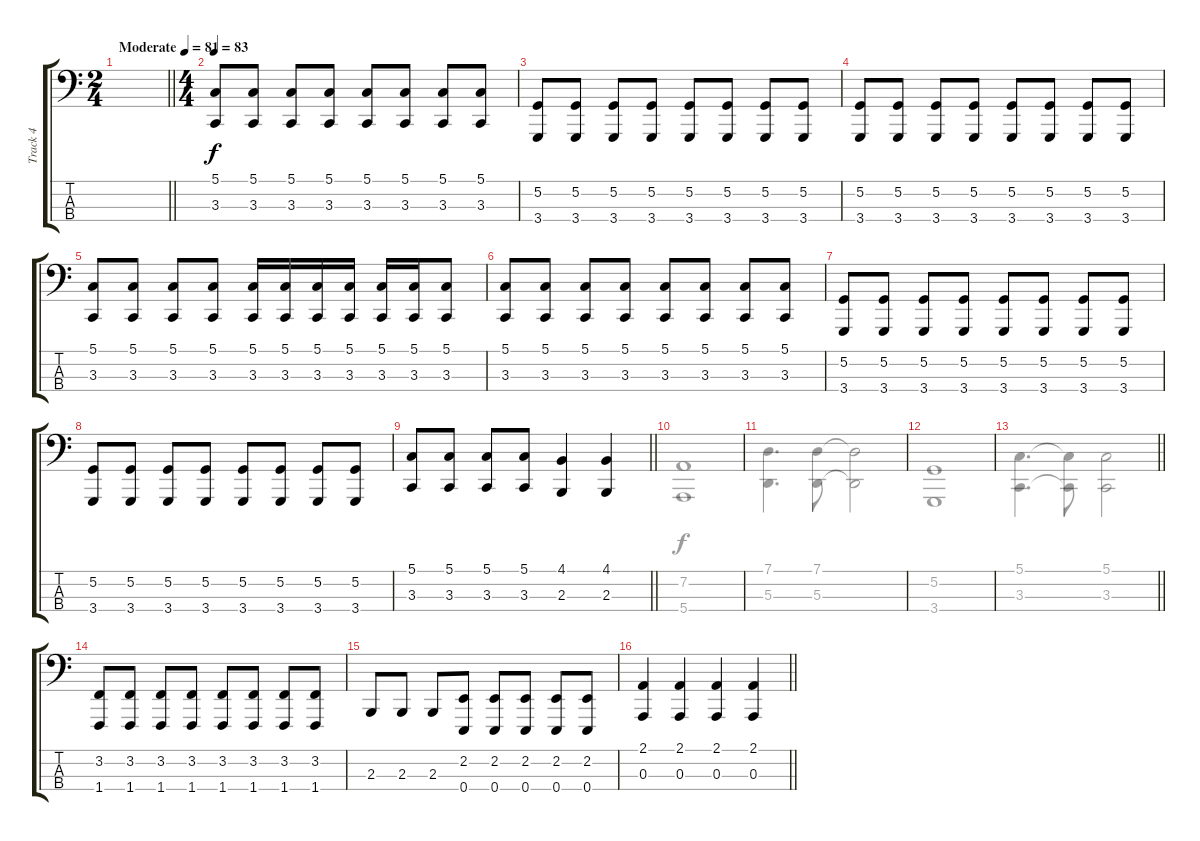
\track ("Track 4" "Track 4") {instrument acousticgrandpiano}
\staff {score tabs}
\tuning (G2 D2 A1 E1) {hide}
\voice
\ts (2 4)
\tempo (81 "Moderate")
\tempo 67
\tempo (81 "Moderate")
\clef f4
\barLineRight lightlight
\ks c
|
\ts (4 4)
\tempo 83
(5.1 3.3).8 (5.1 3.3).8 (5.1 3.3).8 (5.1 3.3).8 (5.1 3.3).8 (5.1 3.3).8 (5.1 3.3).8 (5.1 3.3).8 |
(5.2 3.4).8 (5.2 3.4).8 (5.2 3.4).8 (5.2 3.4).8 (5.2 3.4).8 (5.2 3.4).8 (5.2 3.4).8 (5.2 3.4).8 |
(5.2 3.4).8 (5.2 3.4).8 (5.2 3.4).8 (5.2 3.4).8 (5.2 3.4).8 (5.2 3.4).8 (5.2 3.4).8 (5.2 3.4).8 |
(5.1 3.3).8 (5.1 3.3).8 (5.1 3.3).8 (5.1 3.3).8 (5.1 3.3).16 (5.1 3.3).16 (5.1 3.3).16 (5.1 3.3).16 (5.1 3.3).16 (5.1 3.3).16 (5.1 3.3).8 |
(5.1 3.3).8 (5.1 3.3).8 (5.1 3.3).8 (5.1 3.3).8 (5.1 3.3).8 (5.1 3.3).8 (5.1 3.3).8 (5.1 3.3).8 |
(5.2 3.4).8 (5.2 3.4).8 (5.2 3.4).8 (5.2 3.4).8 (5.2 3.4).8 (5.2 3.4).8 (5.2 3.4).8 (5.2 3.4).8 |
(5.2 3.4).8 (5.2 3.4).8 (5.2 3.4).8 (5.2 3.4).8 (5.2 3.4).8 (5.2 3.4).8 (5.2 3.4).8 (5.2 3.4).8 |
\barLineRight lightlight
(5.1 3.3).8 (5.1 3.3).8 (5.1 3.3).8 (5.1 3.3).8 (4.1 2.3).4 (4.1 2.3).4 |
|
|
|
\barLineRight lightlight
|
(3.2 1.4).8 (3.2 1.4).8 (3.2 1.4).8 (3.2 1.4).8 (3.2 1.4).8 (3.2 1.4).8 (3.2 1.4).8 (3.2 1.4).8 |
2.3.8 2.3.8 2.3.8 (2.2 0.4).8 (2.2 0.4).8 (2.2 0.4).8 (2.2 0.4).8 (2.2 0.4).8 |
\barLineRight lightlight
(2.1 0.3).4 (2.1 0.3).4 (2.1 0.3).4 (2.1 0.3).4
\voice
\clef f4
\ottava regular
\simile none
\barLineRight lightlight
\ks c
|
|
|
|
|
|
|
|
\barLineRight lightlight
|
(7.2 5.4).1 |
(7.1 5.3).4{d} (7.1 5.3).8 (7.1{t} 5.3{t}).2 |
(5.2 3.4).1 |
\barLineRight lightlight
(5.1 3.3).4{d} (5.1{t} 3.3{t}).8 (5.1 3.3).2 |
|
|
\barLineRight lightlight
